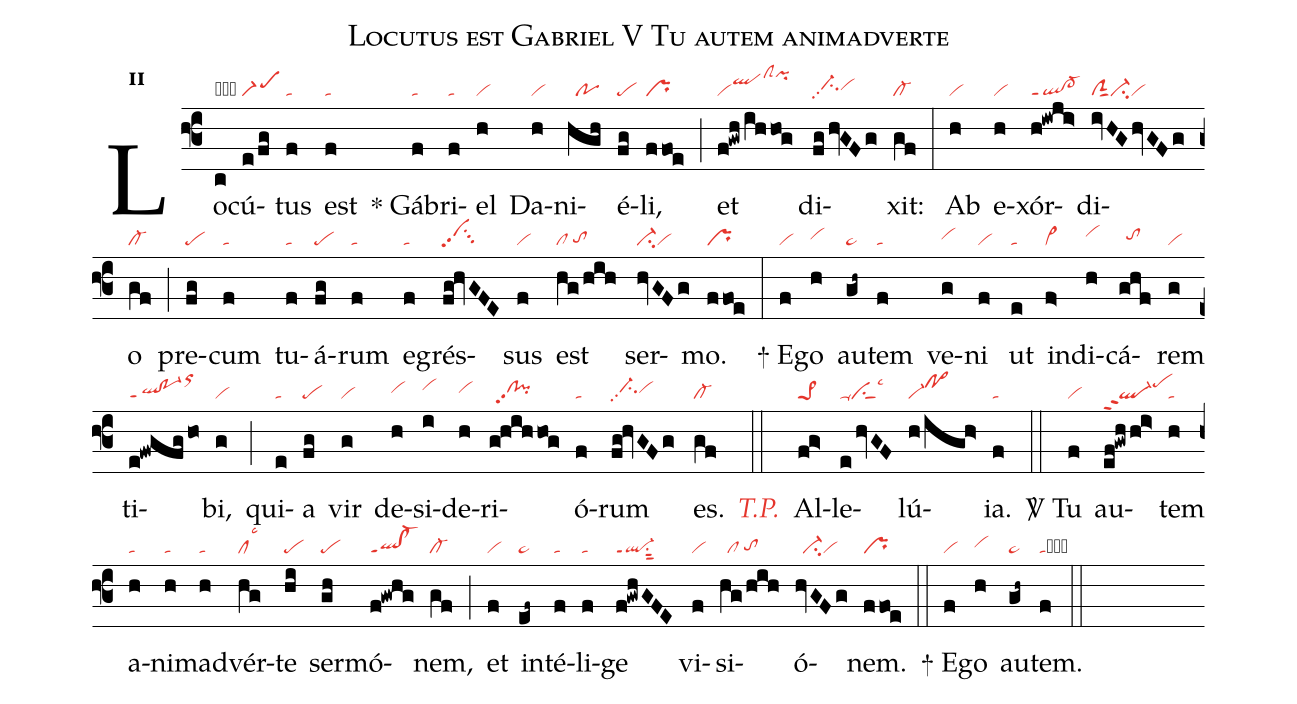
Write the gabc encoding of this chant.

name:Locutus est Gabriel V Tu autem animadverte;
office-part:re;
mode:2;
nabc-lines:1;
%%
initial-style: 1;
name: Locutus est Gabriel;
mode:2;
office-part: Responsorium;
annotation: Resp.;
annotation:ii;
nabc-lines:1;
%%
(f3) Lo(c|obta)cú(e/fg|scM1)tus(f|ta) est(f|ta) <sp>*</sp> Gá(f|ta)bri(f|ta)el(h|vi) Da(h|vi)ni(hgh|//po)é(fg|pe)li,(ffoe|pr) (;) et(f!gwh/ihhog|viqlhjclShlpihl) di(fghv!GFg|//ci-hhpp2vihh)xit:(gf|cl-) (:) Ab(h|vi) e(h|vi)xór(h!iwji>|ql!cl->ppt1)di(ivHGhvGFg|clSsut1ci-vi)o(gf|cl-) (;) pre(fg|pe)cum(f|ta) tu(f|ta)á(fg|pe)rum(f|ta) e(f|ta)grés(fg!hvGFE|ci1hipp2)sus(f|vi) est(hg/hih|cl/tohg) ser(hvGFg|ci-vi)mo.(ffoe|pr) (:)

<sp>+</sp> E(f|vi)go(h|vihh) au(gh~|ta>)tem(f|ta) ve(g|vihh)ni(f|vi) ut(e|ta) in(f>|vi>)di(h|vihi)cá(ghf|//tohh)rem(g|vi) ti(e!fwgfg/ho|ql!po-1ppt1orhl)bi,(g|vi) (;) qui(e|ta)a(fg|pe) vir(g|vi) de(h|vihh)si(i|vihi)de(h|vihh)ri(g!hihhog|//clhh!pihhpp2)ó(f|ta)rum(fg!hvGFg|//ci-hhpp2vihh) es.(gf|cl-) (::) <i><c>T.P. </c></i> Al(fg>|pe>1)le(e/hvGF|visu1sut1ppu1lsc3)lú(h/igh>|vi-po>hj)ia.(f|ta) (::)

<sp>V/</sp> Tu(f|vi) au(ef!gwhhi>|ql-ppt2pehj)tem(h|ta) a(h|ta)ni(h|ta)mad(h|ta)vér(hg|cllsc3)te(hi|pe) ser(gh|pe)mó(f!gwhg|ql!cl-ppt1)nem,(gf|cl-) (;) et(f|vi) in(ef~|ta>)té(f|ta)li(f|ta)ge(f!gwhGFE|ql-ppt1su1sut2) vi(f|vi)si(hg/hih|//cl/tohg)ó(hvGFg|//ci-vi)nem.(ffoe|pr) (::)

<sp>+</sp> E(f|vi)go(h|vihh) au(gh~|ta>)tem.(f|tacb) (::)
